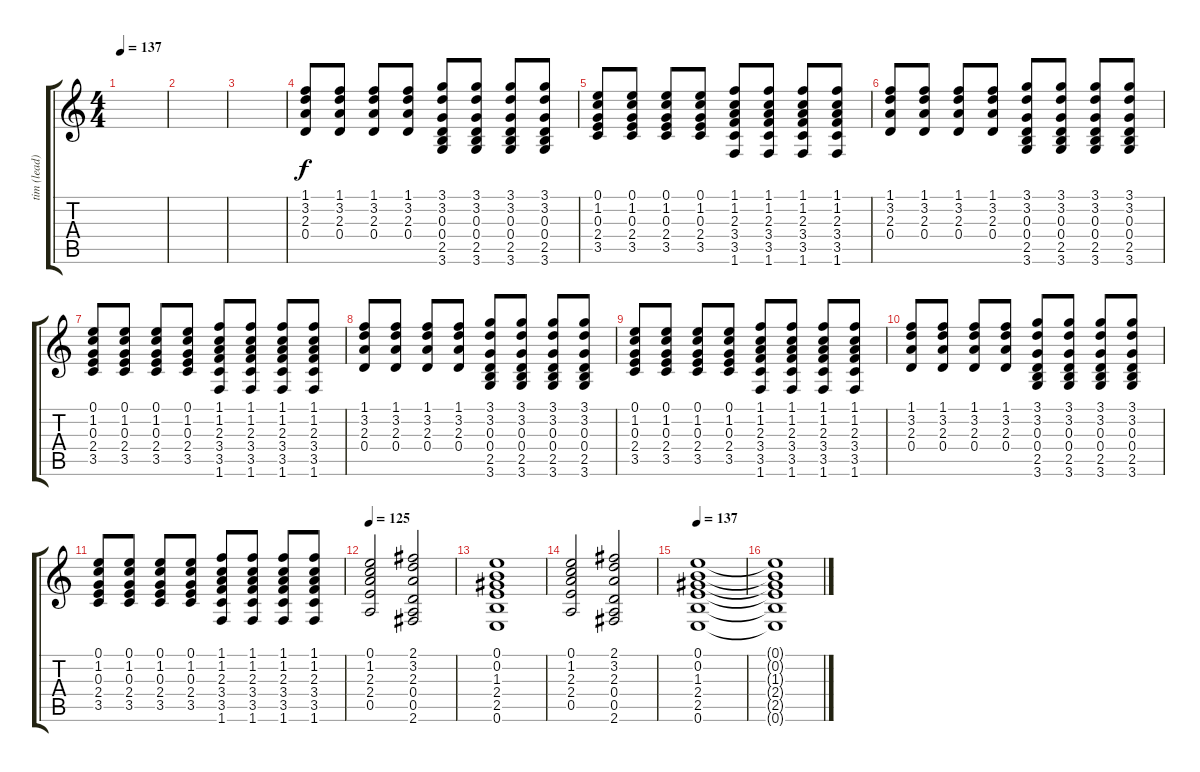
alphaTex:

\track ("tim (lead)" "tim (lead)") {instrument distortionguitar}
\staff {score tabs}
\tuning (E4 B3 G3 D3 A2 E2) {hide}
\ts (4 4)
\tempo 137
\clef g2
\ks c
|
|
|
(1.1 3.2 2.3 0.4).8 (1.1 3.2 2.3 0.4).8 (1.1 3.2 2.3 0.4).8 (1.1 3.2 2.3 0.4).8 (3.1 3.2 0.3 0.4 2.5 3.6).8 (3.1 3.2 0.3 0.4 2.5 3.6).8 (3.1 3.2 0.3 0.4 2.5 3.6).8 (3.1 3.2 0.3 0.4 2.5 3.6).8 |
(0.1 1.2 0.3 2.4 3.5).8 (0.1 1.2 0.3 2.4 3.5).8 (0.1 1.2 0.3 2.4 3.5).8 (0.1 1.2 0.3 2.4 3.5).8 (1.1 1.2 2.3 3.4 3.5 1.6).8 (1.1 1.2 2.3 3.4 3.5 1.6).8 (1.1 1.2 2.3 3.4 3.5 1.6).8 (1.1 1.2 2.3 3.4 3.5 1.6).8 |
(1.1 3.2 2.3 0.4).8 (1.1 3.2 2.3 0.4).8 (1.1 3.2 2.3 0.4).8 (1.1 3.2 2.3 0.4).8 (3.1 3.2 0.3 0.4 2.5 3.6).8 (3.1 3.2 0.3 0.4 2.5 3.6).8 (3.1 3.2 0.3 0.4 2.5 3.6).8 (3.1 3.2 0.3 0.4 2.5 3.6).8 |
(0.1 1.2 0.3 2.4 3.5).8 (0.1 1.2 0.3 2.4 3.5).8 (0.1 1.2 0.3 2.4 3.5).8 (0.1 1.2 0.3 2.4 3.5).8 (1.1 1.2 2.3 3.4 3.5 1.6).8 (1.1 1.2 2.3 3.4 3.5 1.6).8 (1.1 1.2 2.3 3.4 3.5 1.6).8 (1.1 1.2 2.3 3.4 3.5 1.6).8 |
(1.1 3.2 2.3 0.4).8 (1.1 3.2 2.3 0.4).8 (1.1 3.2 2.3 0.4).8 (1.1 3.2 2.3 0.4).8 (3.1 3.2 0.3 0.4 2.5 3.6).8 (3.1 3.2 0.3 0.4 2.5 3.6).8 (3.1 3.2 0.3 0.4 2.5 3.6).8 (3.1 3.2 0.3 0.4 2.5 3.6).8 |
(0.1 1.2 0.3 2.4 3.5).8 (0.1 1.2 0.3 2.4 3.5).8 (0.1 1.2 0.3 2.4 3.5).8 (0.1 1.2 0.3 2.4 3.5).8 (1.1 1.2 2.3 3.4 3.5 1.6).8 (1.1 1.2 2.3 3.4 3.5 1.6).8 (1.1 1.2 2.3 3.4 3.5 1.6).8 (1.1 1.2 2.3 3.4 3.5 1.6).8 |
(1.1 3.2 2.3 0.4).8 (1.1 3.2 2.3 0.4).8 (1.1 3.2 2.3 0.4).8 (1.1 3.2 2.3 0.4).8 (3.1 3.2 0.3 0.4 2.5 3.6).8 (3.1 3.2 0.3 0.4 2.5 3.6).8 (3.1 3.2 0.3 0.4 2.5 3.6).8 (3.1 3.2 0.3 0.4 2.5 3.6).8 |
(0.1 1.2 0.3 2.4 3.5).8 (0.1 1.2 0.3 2.4 3.5).8 (0.1 1.2 0.3 2.4 3.5).8 (0.1 1.2 0.3 2.4 3.5).8 (1.1 1.2 2.3 3.4 3.5 1.6).8 (1.1 1.2 2.3 3.4 3.5 1.6).8 (1.1 1.2 2.3 3.4 3.5 1.6).8 (1.1 1.2 2.3 3.4 3.5 1.6).8 |
\tempo 125
(0.1 1.2 2.3 2.4 0.5).2 (2.1 3.2 2.3 0.4 0.5 2.6).2 |
(0.1 0.2 1.3 2.4 2.5 0.6).1 |
(0.1 1.2 2.3 2.4 0.5).2 (2.1 3.2 2.3 0.4 0.5 2.6).2 |
\tempo 137
(0.1 0.2 1.3 2.4 2.5 0.6).1 |
(0.1{t} 0.2{t} 1.3{t} 2.4{t} 2.5{t} 0.6{t}).1
